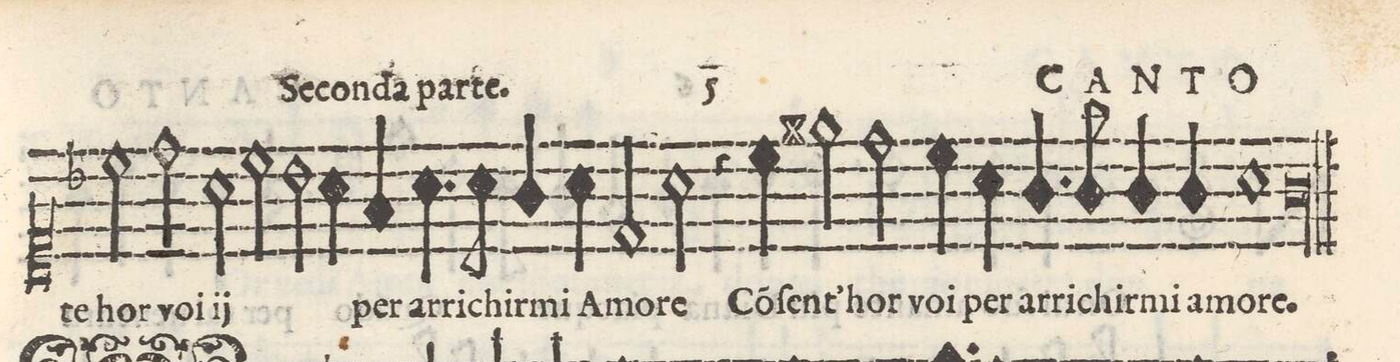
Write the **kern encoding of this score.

**kern	**text
*I"CANTO	*
*clefC1	*
*k[b-]	*
*met(c)	*
*M2/1	*
2cc\	-te hor
2dd\	voi
*	*ij
2a\	Con-
2cc\	-ſente
=45-	=45-
2b-\	hor
4a\	voi
*	*Xij
4f/	per
4.a\	arri-
8a\	-chir-
4g/	-mi
4a\	A-
=46-	=46-
2d/	-mo-
2a\	-re
4r	.
4cc\	Co[n]-
2ee#X\	-ſent'
=47-	=47-
2dd\	hor
4cc\	voi
4a\	per
4.g/	arri-
8g/	-chir-
4g/	-mi
4g/	a-
=48-	=48-
1a	-mo-
1gl	-re.
==	==
*-	*-
